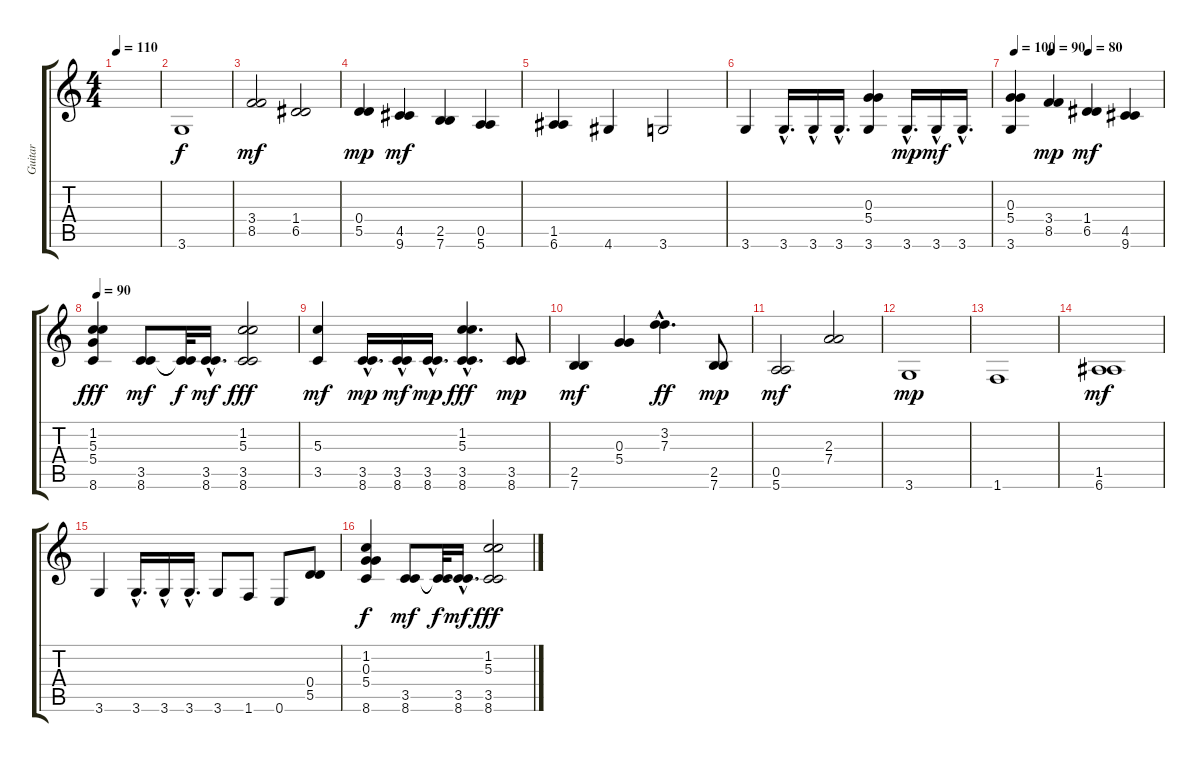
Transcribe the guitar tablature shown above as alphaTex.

\track ("Guitar" "Guitar") {instrument overdrivenguitar}
\staff {score tabs}
\tuning (E4 B3 G3 D3 A2 E2) {hide}
\ts (4 4)
\tempo 110
\clef g2
\ks c
|
3.6.1 |
(3.4 8.5).2{dy mf} (1.4 6.5).2 |
(0.4 5.5).4{dy mp} (4.5 9.6).4{dy mf} (2.5 7.6).4 (0.5 5.6).4 |
(1.5 6.6).4 4.6.4 3.6.2 |
3.6.4 3.6{hac}.16{d} 3.6{hac}.16 3.6{hac}.16{d} (0.3 5.4 3.6).4 3.6{hac}.16{d dy mp} 3.6{hac}.16{dy mf} 3.6{hac}.16{d} |
\tempo 100
\tempo (90 0.25)
\tempo (80 0.5)
(0.3 5.4 3.6).4 (3.4 8.5).4{dy mp} (1.4 6.5).4{dy mf} (4.5 9.6).4 |
\tempo 90
(1.2 5.3 5.4 8.6).4{dy fff} (3.5 8.6).8{dy mf} (3.5{t} 8.6{t}).32{dy f} (3.5{hac} 8.6{hac}).16{d dy mf} (1.2 5.3 3.5 8.6).2{dy fff} |
(5.3 3.5).4{dy mf} (3.5{hac} 8.6{hac}).16{d dy mp} (3.5{hac} 8.6{hac}).16{dy mf} (3.5{hac} 8.6{hac}).16{d dy mp} (1.2{hac} 5.3{hac} 3.5{hac} 8.6{hac}).4{d dy fff} (3.5 8.6).8{dy mp} |
(2.5 7.6).4{dy mf} (0.3 5.4).4 (3.2{hac} 7.3{hac}).4{d dy ff} (2.5 7.6).8{dy mp} |
(0.5 5.6).2{dy mf} (2.3 7.4).2 |
3.6.1{dy mp} |
1.6.1 |
(1.5 6.6).1{dy mf} |
3.6.4 3.6{hac}.16{d} 3.6{hac}.16 3.6{hac}.16{d} 3.6.8 1.6.8 0.6.8 (0.4 5.5).8 |
(1.2 0.3 5.4 8.6).4{dy f} (3.5 8.6).8{dy mf} (3.5{t} 8.6{t}).32{dy f} (3.5{hac} 8.6{hac}).16{d dy mf} (1.2 5.3 3.5 8.6).2{dy fff}
